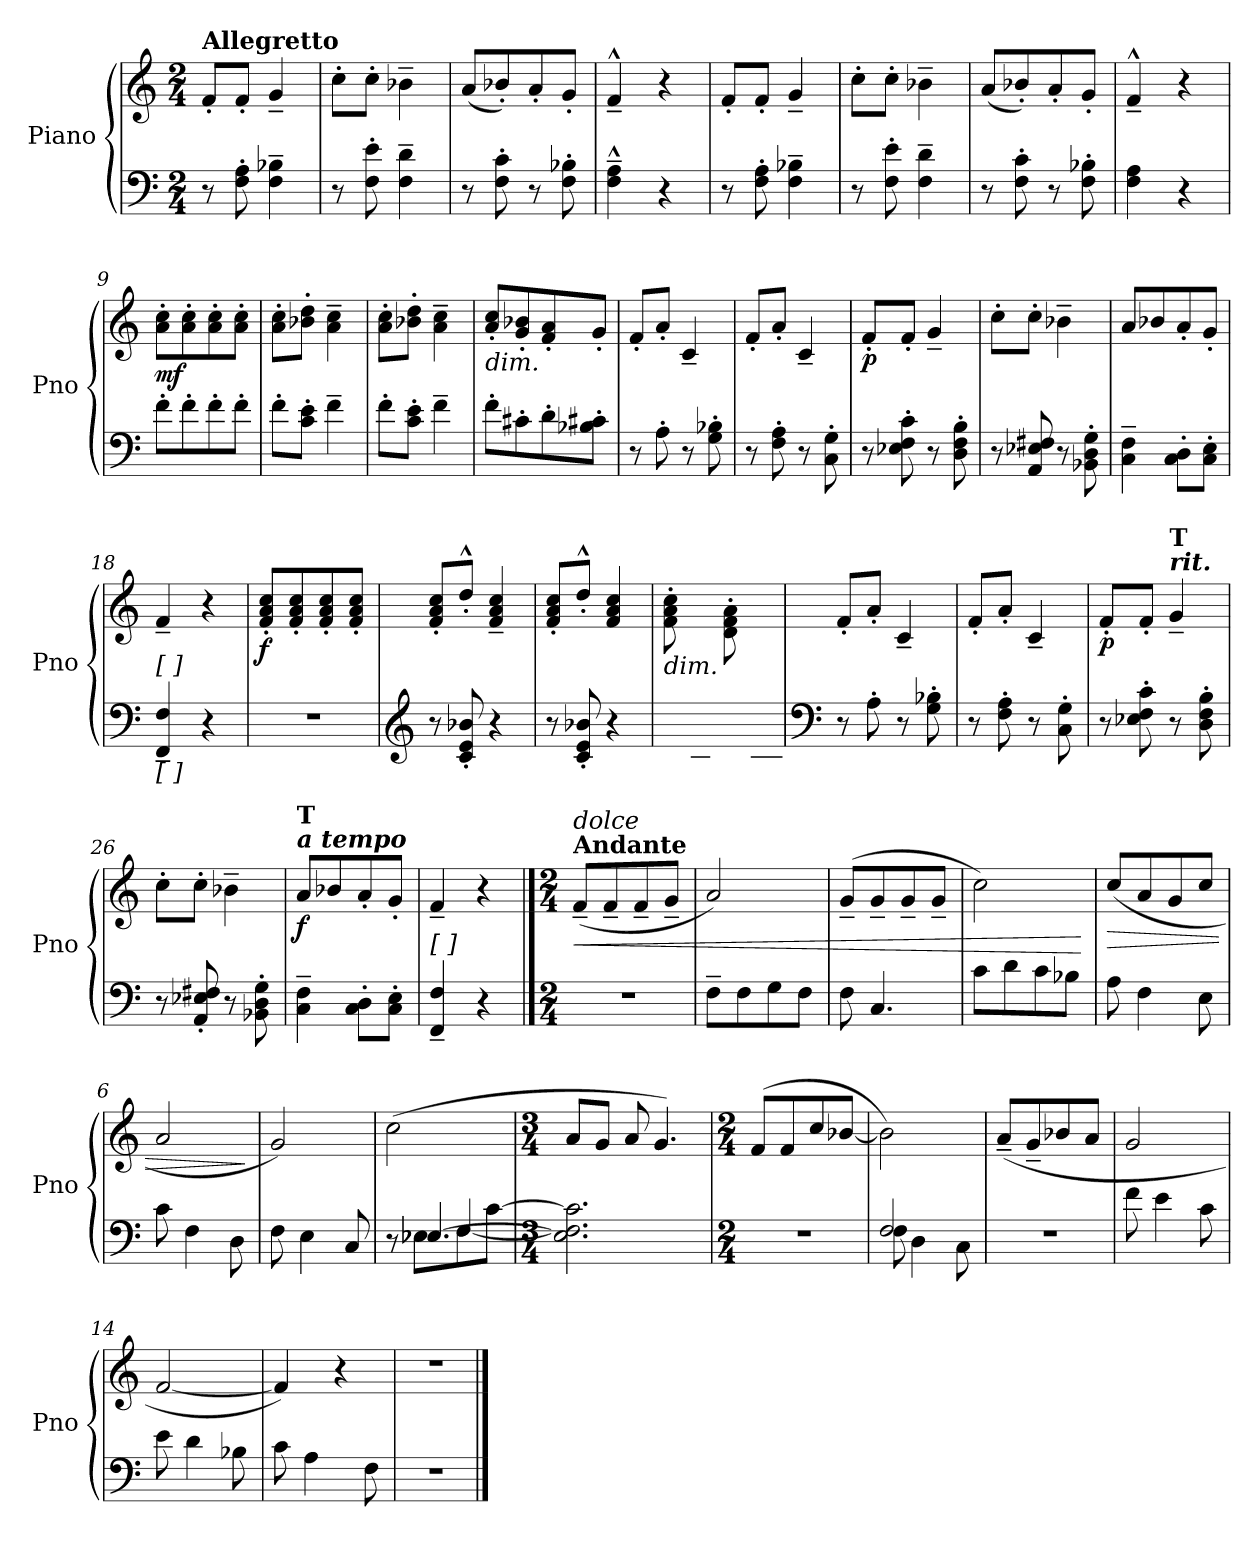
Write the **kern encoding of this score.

**kern	**kern	**dynam
*part1	*part1	*part1
*staff2	*staff1	*staff1/2
*I"Piano	*	*
*I'Pno	*	*
*clefF4	*clefG2	*
*k[]	*k[]	*
*M2/4	*M2/4	*
=1	=1	=1
!	!LO:TX:a:B:t=Allegretto	!
8r	8f'/L	.
!	!	!LO:DY:b
!	!	!LO:DY:n=1:b
8F\<'< 8A\<'<	8f'/J	p other-dynamics
4F\~ 4B-X\~	4g~/	.
=2	=2	=2
8r	8cc'\L	.
8F\<'< 8e\<'<	8cc'\J	.
4F\<~< 4d\<~<	4b-X~\	.
=3	=3	=3
8r	(<8a/L	.
8F\' 8c\'	8b-X'/)	.
8r	8a'/	.
8F\' 8B-X\'	8g'/J	.
=4	=4	=4
4F\~^^ 4A\~^^	4f~^^/	.
4r	4r	.
=5	=5	=5
8r	8f'/L	.
8F\' 8A\'	8f'/J	.
4F\~ 4B-X\~	4g~/	.
=6	=6	=6
8r	8cc'\L	.
8F\' 8e\'	8cc'\J	.
4F\~ 4d\~	4b-X~\	.
=7	=7	=7
8r	(<8a/L	.
8F\' 8c\'	8b-X'/)	.
8r	8a'/	.
8F\' 8B-X\'	8g'/J	.
!!LO:LB:g=z
=8	=8	=8
4F\ 4A\	4f~^^/	.
4r	4r	.
=9	=9	=9
!	!	!LO:DY:b
8f<'\L	8a\' 8cc\'L	mf
8f<'\	8a\' 8cc\'	.
8f'\	8a\' 8cc\'	.
8f'\J	8a\' 8cc\'J	.
=10	=10	=10
8f'\L	8a\' 8cc\'L	.
8c\<'< 8e\<'<J	8b-X\' 8dd\'J	.
4f~\	4a\~ 4cc\~	.
=11	=11	=11
8f'\L	8a\' 8cc\'L	.
8c\' 8e\'J	8b-X\' 8dd\'J	.
4f~\	4a\~ 4cc\~	.
=12	=12	=12
!	!LO:TX:b:i:t=dim.	!
8f<'\L	8a/' 8cc/'L	.
8c#X<'\	8g/' 8b-X/'	.
8d<'\	8f/' 8a/'	.
8B-X\<'< 8c#X\<'<J	8g'/J	.
=13	=13	=13
8r	8f'/L	.
8A<'\	8a'/J	.
8r	4c~/	.
8G\<'< 8B-X\<'<	.	.
=14	=14	=14
8r	8f'/L	.
8F\<'< 8A\<'<	8a'/J	.
8r	4c~/	.
8C\<'< 8G\<'<	.	.
!!LO:LB:g=z
=15	=15	=15
!	!	!LO:DY:b
8r	8f'/L	p
8E-X\<'<< 8F\<'<< 8c\<'<<	8f'/J	.
8r	4g~/	.
8D\<'<< 8F\<'<< 8B\<'<<	.	.
=16	=16	=16
8r	8cc'\L	.
8AA/<<< 8E-X/<<< 8F#X/<<<	8cc'\J	.
8r	4b-X~\	.
8BB-X\<'<< 8D\<'<< 8G\<'<<	.	.
=17	=17	=17
4C\<~< 4F\<~<	8a/L	.
.	8b-X/	.
8C\<'< 8D\<'<L	8a'/	.
8C\<'< 8E\<'<J	8g'/J	.
=18	=18	=18
!LO:TX:a:t=[  ]	!	!
!LO:TX:b:t=[  ]	!	!
4FF/<~< 4F/<~<	4f~/	.
4r	4r	.
=19	=19	=19
!	!	!LO:DY:b
2r	8f/' 8a/' 8cc/'L	f
.	8f/' 8a/' 8cc/'	.
.	8f/' 8a/' 8cc/'	.
.	8f/' 8a/' 8cc/'J	.
=20	=20	=20
*clefG2	*	*
8r	8f/' 8a/' 8cc/'L	.
8c/<'<< 8e/<'<< 8b-X/<'<<	8dd'^^/J	.
4r	4f/~ 4a/~ 4cc/~	.
=21	=21	=21
8r	8f/' 8a/' 8cc/'L	.
8c/' 8e/' 8b-X/'	8dd'^^/J	.
4r	4f/ 4a/ 4cc/	.
!!LO:LB:g=z
=22	=22	=22
*^	*	*
!	!	!LO:TX:b:i:t=dim.	!
8ryy	2ryy	8f\' 8a\' 8cc\'L	.
8c#X/' 8e/' 8b-X/'	.	8ryy	.
8ryy	.	8d\' 8f\' 8a\'	.
8B-X/' 8c#X/' 8g/'J	.	8ryy	.
*v	*v	*	*
=23	=23	=23
*clefF4	*	*
8r	8f'/L	.
8A'\	8a'/J	.
8r	4c~/	.
8G\' 8B-X\'	.	.
=24	=24	=24
8r	8f'/L	.
8F\' 8A\'	8a'/J	.
8r	4c~/	.
8C\' 8G\'	.	.
=25	=25	=25
!	!	!LO:DY:b
8r	8f'/L	p
8E-X\' 8F\' 8c\'	8f'/J	.
!	!LO:TX:a:Bi:t=rit.	!
!	!LO:TX:a:B:t=T	!
8r	4g~/	.
8D\' 8F\' 8B\'	.	.
=26	=26	=26
8r	8cc'\L	.
8AA/' 8E-X/' 8F#X/'	8cc'\J	.
8r	4b-X~\	.
8BB-X\' 8D\' 8G\'	.	.
=27	=27	=27
!	!LO:TX:a:Bi:t=a tempo	!
!	!LO:TX:a:B:t=T	!
!	!	!LO:DY:b
4C\~ 4F\~	8a/L	f
.	8b-X/	.
8C\' 8D\'L	8a'/	.
8C\' 8E\'J	8g'/J	.
=28	=28	=28
!LO:TX:a:t=[  ]	!	!
4FF/~ 4F/~	4f~/	.
4r	4r	.
!!LO:LB:g=z
==1	==1	==1
*M2/4	*M2/4	*
!	!LO:TX:a:B:t=Andante	!
!	!LO:TX:a:i:t=dolce	!
!	!	!LO:HP:b
!	!	!LO:DY:n=1:b
!	!	!LO:DY:n=2:b
2r	(<8f~/L	< p other-dynamics
.	8f~/	.
.	8f~/	.
.	8g~/J	.
=2	=2	=2
8F<~\L	2a/)	.
8F<\	.	.
8G\	.	.
8F\J	.	.
=3	=3	=3
8F<\	(<8g~/L	.
4.C/	8g~/	.
.	8g~/	.
.	8g~/J	.
=4	=4	=4
8c<\L	2cc\)	.
8d\	.	.
8c\	.	.
8B-X\J	.	.
.	.	[
=5	=5	=5
!	!	!LO:HP:b
8A<\	(>8cc/L	>
4F\	8a/	.
.	8g/	.
8E\	8cc/J	.
=6	=6	=6
8c<\	2a/	.
4F<\	.	.
8D\	.	.
.	.	]
=7	=7	=7
8F\	2g/)	.
4E\	.	.
8C/	.	.
=8	=8	=8
*^	*	*
*	*^	*	*
8r	4ryy	8ryy	(>2cc\	.
!	!	!LO:N:head=solid	!	!
[4.E-X/	.	8E-<\L	.	.
.	[4F/	8F<\	.	.
.	.	[8c<\J	.	.
*v	*v	*v	*	*
!!LO:LB:g=z
=9	=9	=9
*M3/4	*M3/4	*
2.E-\] 2.F\] 2.c\]	8a/L	.
.	8g/J	.
.	8a/	.
.	4.g/)	.
=10	=10	=10
*M2/4	*M2/4	*
2r	(>8f/L	.
.	8f/	.
.	8cc/	.
.	[8b-X/J	.
=11	=11	=11
*^	*	*
2F/	8F<\	2b-\])	.
.	4D\	.	.
.	8C\	.	.
*v	*v	*	*
=12	=12	=12
2r	(>8a~/L	.
.	8g~/	.
.	8b-X/	.
.	8a/J	.
=13	=13	=13
8f<\	2g/	.
4e<\	.	.
8c<\	.	.
=14	=14	=14
8e<\	[2f/	.
4d\	.	.
8B-X\	.	.
=15	=15	=15
8c<\	4f/])	.
4A\	.	.
.	4r	.
8F\	.	.
=16	=16	=16
2r	2r	.
==	==	==
*-	*-	*-
